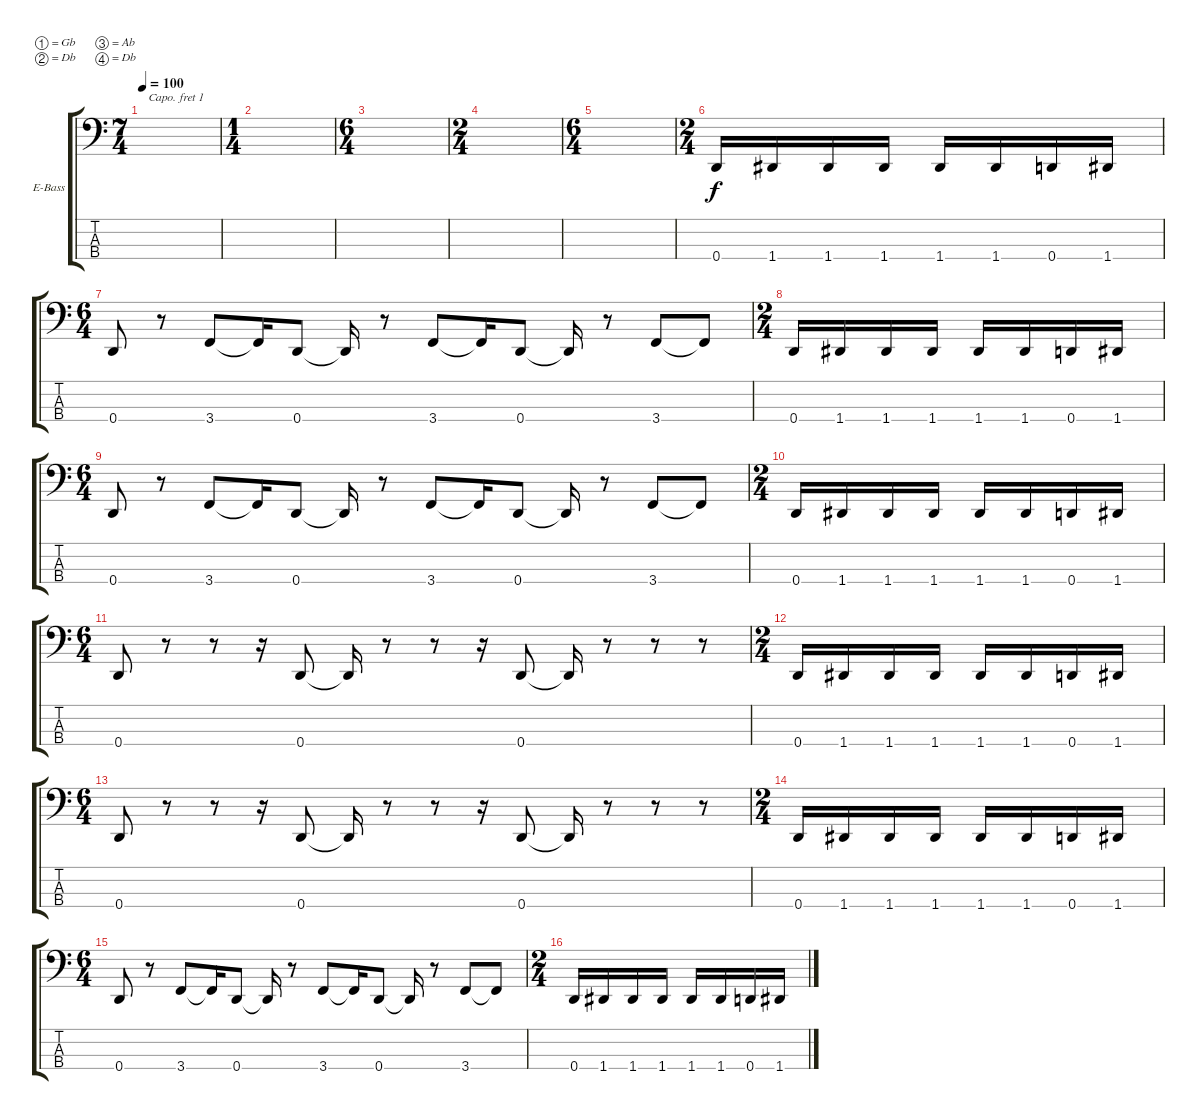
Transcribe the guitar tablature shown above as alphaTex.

\bracketExtendMode groupsimilarinstruments
\firstSystemTrackNameOrientation horizontal
\otherSystemsTrackNameOrientation horizontal
\track ("Electric Bass" "E-Bass") {instrument electricbassfinger}
\staff {score tabs}
\capo 1
\tuning (Gb2 Db2 Ab1 Db1)
\ts (7 4)
\tempo 100
\clef f4
\ks c
|
\ts (1 4)
|
\ts (6 4)
|
\ts (2 4)
|
\ts (6 4)
|
\ts (2 4)
0.4.16 1.4.16 1.4.16 1.4.16 1.4.16 1.4.16 0.4.16 1.4.16 |
\ts (6 4)
0.4.8 r.8 3.4.8 3.4{t}.16 0.4.8 0.4{t}.16 r.8 3.4.8 3.4{t}.16 0.4.8 0.4{t}.16 r.8 3.4.8 3.4{t}.8 |
\ts (2 4)
0.4.16 1.4.16 1.4.16 1.4.16 1.4.16 1.4.16 0.4.16 1.4.16 |
\ts (6 4)
0.4.8 r.8 3.4.8 3.4{t}.16 0.4.8 0.4{t}.16 r.8 3.4.8 3.4{t}.16 0.4.8 0.4{t}.16 r.8 3.4.8 3.4{t}.8 |
\ts (2 4)
0.4.16 1.4.16 1.4.16 1.4.16 1.4.16 1.4.16 0.4.16 1.4.16 |
\ts (6 4)
0.4.8 r.8 r.8 r.16 0.4.8 0.4{t}.16 r.8 r.8 r.16 0.4.8 0.4{t}.16 r.8 r.8 r.8 |
\ts (2 4)
0.4.16 1.4.16 1.4.16 1.4.16 1.4.16 1.4.16 0.4.16 1.4.16 |
\ts (6 4)
0.4.8 r.8 r.8 r.16 0.4.8 0.4{t}.16 r.8 r.8 r.16 0.4.8 0.4{t}.16 r.8 r.8 r.8 |
\ts (2 4)
0.4.16 1.4.16 1.4.16 1.4.16 1.4.16 1.4.16 0.4.16 1.4.16 |
\ts (6 4)
0.4.8 r.8 3.4.8 3.4{t}.16 0.4.8 0.4{t}.16 r.8 3.4.8 3.4{t}.16 0.4.8 0.4{t}.16 r.8 3.4.8 3.4{t}.8 |
\ts (2 4)
0.4.16 1.4.16 1.4.16 1.4.16 1.4.16 1.4.16 0.4.16 1.4.16
